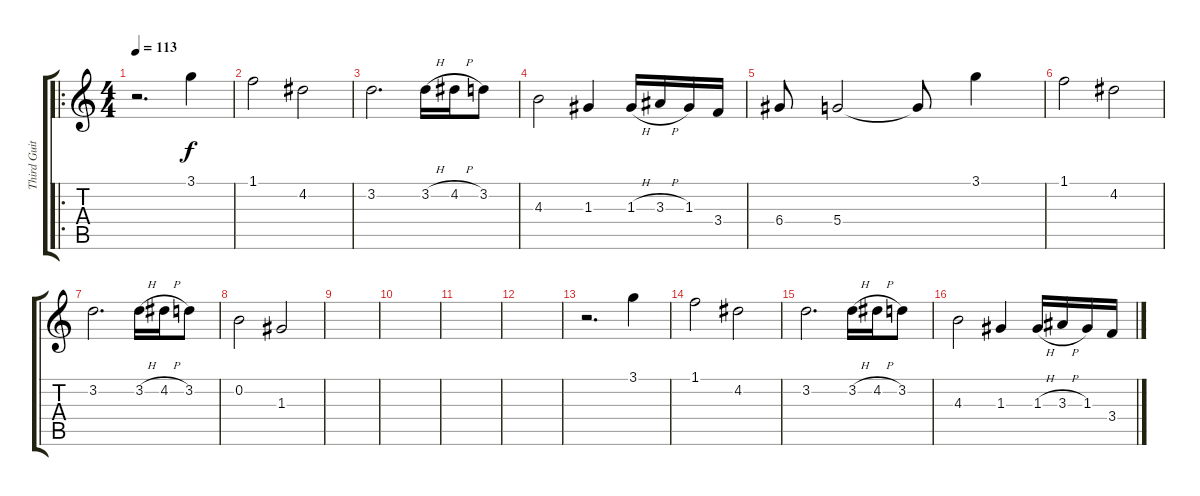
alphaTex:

\track ("Third Guitar" "Third Guit") {instrument electricguitarclean}
\staff {score tabs}
\tuning (E4 B3 G3 D3 A2 E2) {hide}
\ro
\ts (4 4)
\tempo 113
\clef g2
\ks c
r.2{d dy f} 3.1.4 |
1.1.2 4.2.2 |
3.2.2{d} 3.2{h}.16 4.2{h}.16 3.2.8 |
4.3.2 1.3.4 1.3{h}.16 3.3{h}.16 1.3.16 3.4.16 |
6.4.8 5.4.2 5.4{t}.8 3.1.4 |
1.1.2 4.2.2 |
3.2.2{d} 3.2{h}.16 4.2{h}.16 3.2.8 |
0.2.2 1.3.2 |
|
|
|
|
r.2{d} 3.1.4 |
1.1.2 4.2.2 |
3.2.2{d} 3.2{h}.16 4.2{h}.16 3.2.8 |
4.3.2 1.3.4 1.3{h}.16 3.3{h}.16 1.3.16 3.4.16
